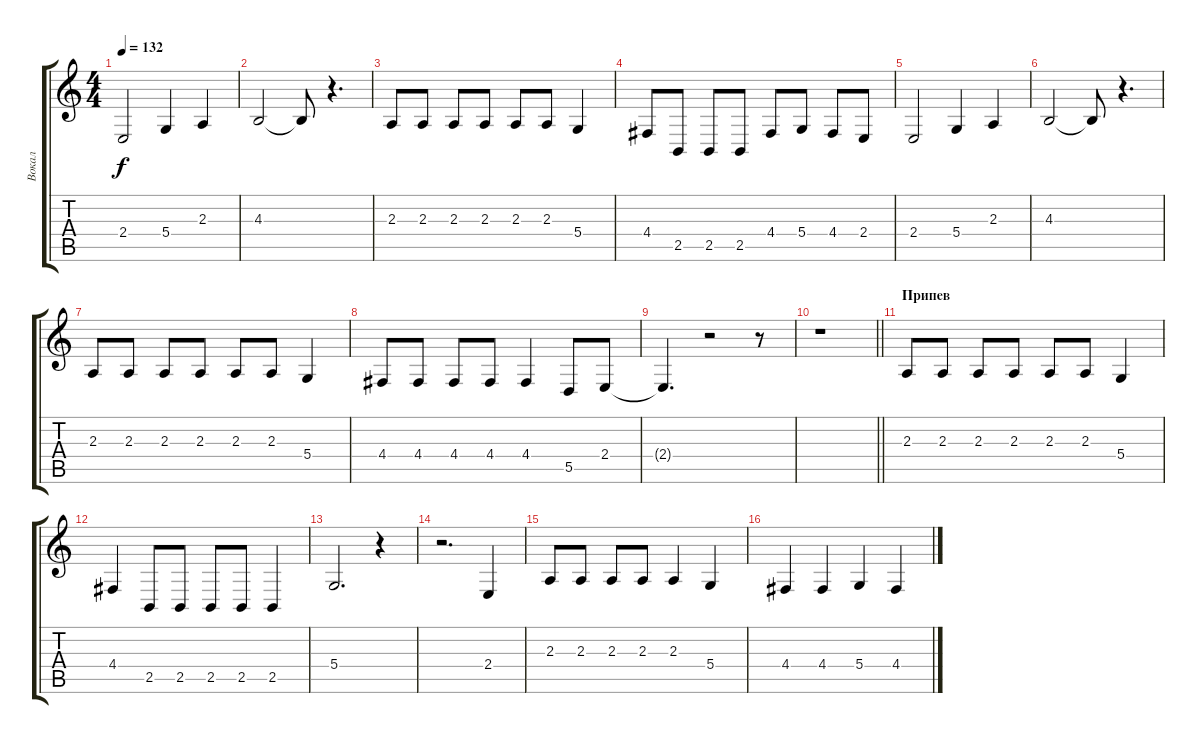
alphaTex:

\track ("Вокал" "Вокал") {instrument tenorsax}
\staff {score tabs}
\tuning (E4 B3 G3 D3 A2 E2) {hide}
\ts (4 4)
\tempo 132
\clef g2
\ks c
2.4.2{dy f} 5.4.4 2.3.4 |
4.3.2 4.3{t}.8 r.4{d} |
2.3.8 2.3.8 2.3.8 2.3.8 2.3.8 2.3.8 5.4.4 |
4.4.8 2.5.8 2.5.8 2.5.8 4.4.8 5.4.8 4.4.8 2.4.8 |
2.4.2 5.4.4 2.3.4 |
4.3.2 4.3{t}.8 r.4{d} |
2.3.8 2.3.8 2.3.8 2.3.8 2.3.8 2.3.8 5.4.4 |
4.4.8 4.4.8 4.4.8 4.4.8 4.4.4 5.5.8 2.4.8 |
2.4{t}.4{d} r.2 r.8 |
\barLineRight lightlight
r.1 |
\section ("" "Припев")
2.3.8 2.3.8 2.3.8 2.3.8 2.3.8 2.3.8 5.4.4 |
4.4.4 2.5.8 2.5.8 2.5.8 2.5.8 2.5.4 |
5.4.2{d} r.4 |
r.2{d} 2.4.4 |
2.3.8 2.3.8 2.3.8 2.3.8 2.3.4 5.4.4 |
4.4.4 4.4.4 5.4.4 4.4.4
